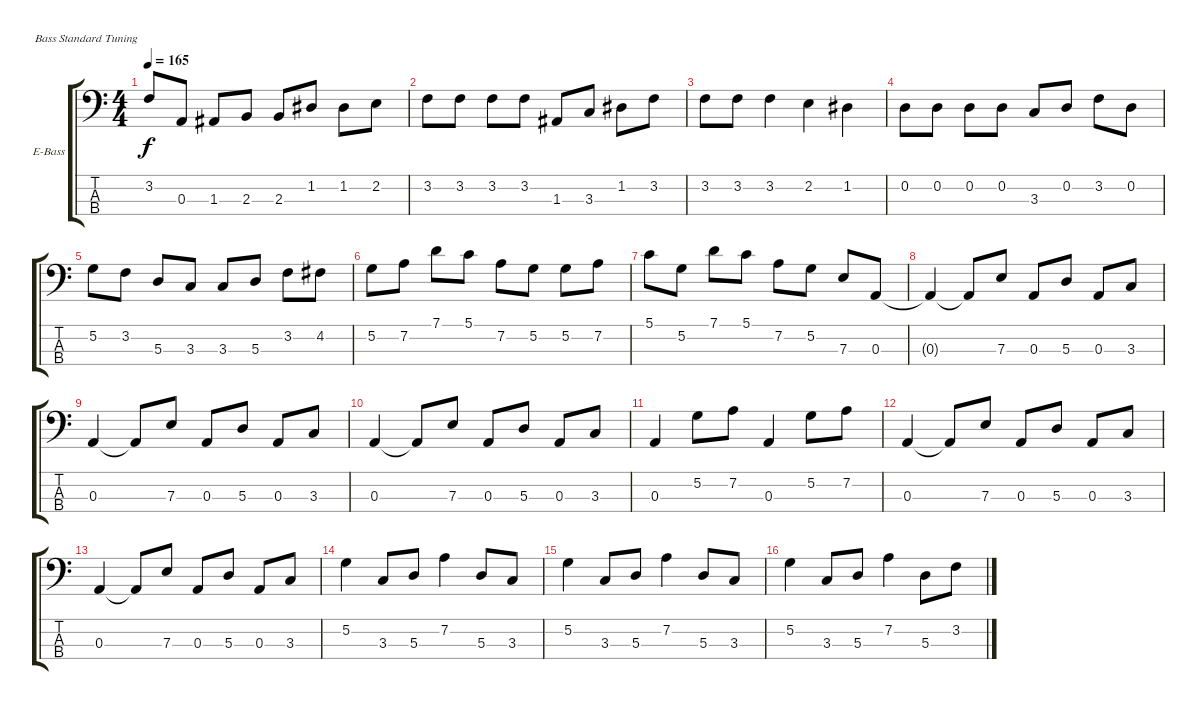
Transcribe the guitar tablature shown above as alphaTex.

\bracketExtendMode groupsimilarinstruments
\firstSystemTrackNameOrientation horizontal
\otherSystemsTrackNameOrientation horizontal
\track ("Glenn Hughes" "E-Bass") {instrument electricbassfinger}
\staff {score tabs}
\tuning (G2 D2 A1 E1)
\ts (4 4)
\tempo 165
\clef f4
\ks c
3.2.8{dy f} 0.3.8 1.3.8 2.3.8 2.3.8 1.2.8 1.2.8 2.2.8 |
3.2.8 3.2.8 3.2.8 3.2.8 1.3.8 3.3.8 1.2.8 3.2.8 |
3.2.8 3.2.8 3.2.4 2.2.4 1.2.4 |
0.2.8 0.2.8 0.2.8 0.2.8 3.3.8 0.2.8 3.2.8 0.2.8 |
5.2.8 3.2.8 5.3.8 3.3.8 3.3.8 5.3.8 3.2.8 4.2.8 |
5.2.8 7.2.8 7.1.8 5.1.8 7.2.8 5.2.8 5.2.8 7.2.8 |
5.1.8 5.2.8 7.1.8 5.1.8 7.2.8 5.2.8 7.3.8 0.3.8 |
0.3{t}.4 0.3{t}.8 7.3.8 0.3.8 5.3.8 0.3.8 3.3.8 |
0.3.4 0.3{t}.8 7.3.8 0.3.8 5.3.8 0.3.8 3.3.8 |
0.3.4 0.3{t}.8 7.3.8 0.3.8 5.3.8 0.3.8 3.3.8 |
0.3.4 5.2.8 7.2.8 0.3.4 5.2.8 7.2.8 |
0.3.4 0.3{t}.8 7.3.8 0.3.8 5.3.8 0.3.8 3.3.8 |
0.3.4 0.3{t}.8 7.3.8 0.3.8 5.3.8 0.3.8 3.3.8 |
5.2.4 3.3.8 5.3.8 7.2.4 5.3.8 3.3.8 |
5.2.4 3.3.8 5.3.8 7.2.4 5.3.8 3.3.8 |
5.2.4 3.3.8 5.3.8 7.2.4 5.3.8 3.2.8
